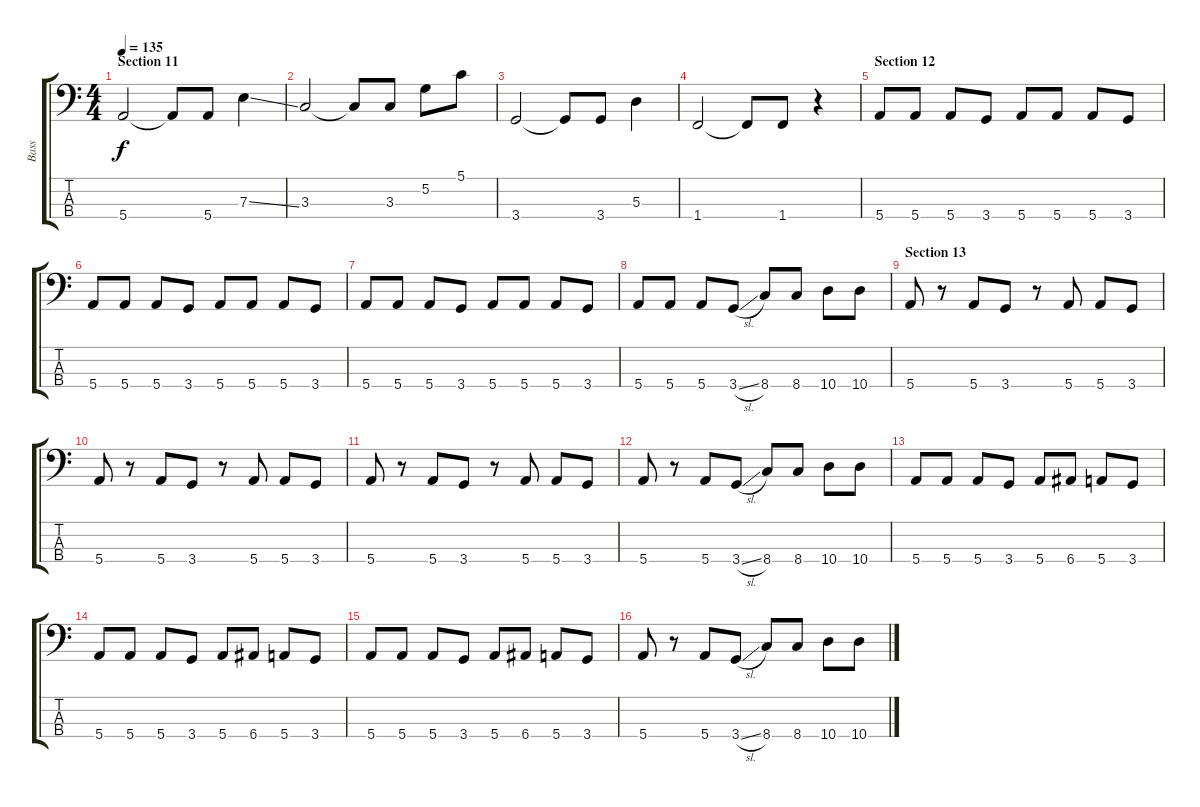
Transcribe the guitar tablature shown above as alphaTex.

\track ("Bass" "Bass") {instrument electricbassfinger}
\staff {score tabs}
\tuning (G2 D2 A1 E1) {hide}
\ts (4 4)
\section ("" "Section 11")
\tempo 135
\clef f4
\ks c
5.4.2{dy f} 5.4{t}.8 5.4.8 7.3{ss}.4 |
3.3.2 3.3{t}.8 3.3.8 5.2.8 5.1.8 |
3.4.2 3.4{t}.8 3.4.8 5.3.4 |
1.4.2 1.4{t}.8 1.4.8 r.4 |
\section ("" "Section 12")
5.4.8 5.4.8 5.4.8 3.4.8 5.4.8 5.4.8 5.4.8 3.4.8 |
5.4.8 5.4.8 5.4.8 3.4.8 5.4.8 5.4.8 5.4.8 3.4.8 |
5.4.8 5.4.8 5.4.8 3.4.8 5.4.8 5.4.8 5.4.8 3.4.8 |
5.4.8 5.4.8 5.4.8 3.4{sl}.8 8.4.8 8.4.8 10.4.8 10.4.8 |
\section ("" "Section 13")
5.4.8 r.8 5.4.8 3.4.8 r.8 5.4.8 5.4.8 3.4.8 |
5.4.8 r.8 5.4.8 3.4.8 r.8 5.4.8 5.4.8 3.4.8 |
5.4.8 r.8 5.4.8 3.4.8 r.8 5.4.8 5.4.8 3.4.8 |
5.4.8 r.8 5.4.8 3.4{sl}.8 8.4.8 8.4.8 10.4.8 10.4.8 |
5.4.8 5.4.8 5.4.8 3.4.8 5.4.8 6.4.8 5.4.8 3.4.8 |
5.4.8 5.4.8 5.4.8 3.4.8 5.4.8 6.4.8 5.4.8 3.4.8 |
5.4.8 5.4.8 5.4.8 3.4.8 5.4.8 6.4.8 5.4.8 3.4.8 |
5.4.8 r.8 5.4.8 3.4{sl}.8 8.4.8 8.4.8 10.4.8 10.4.8
